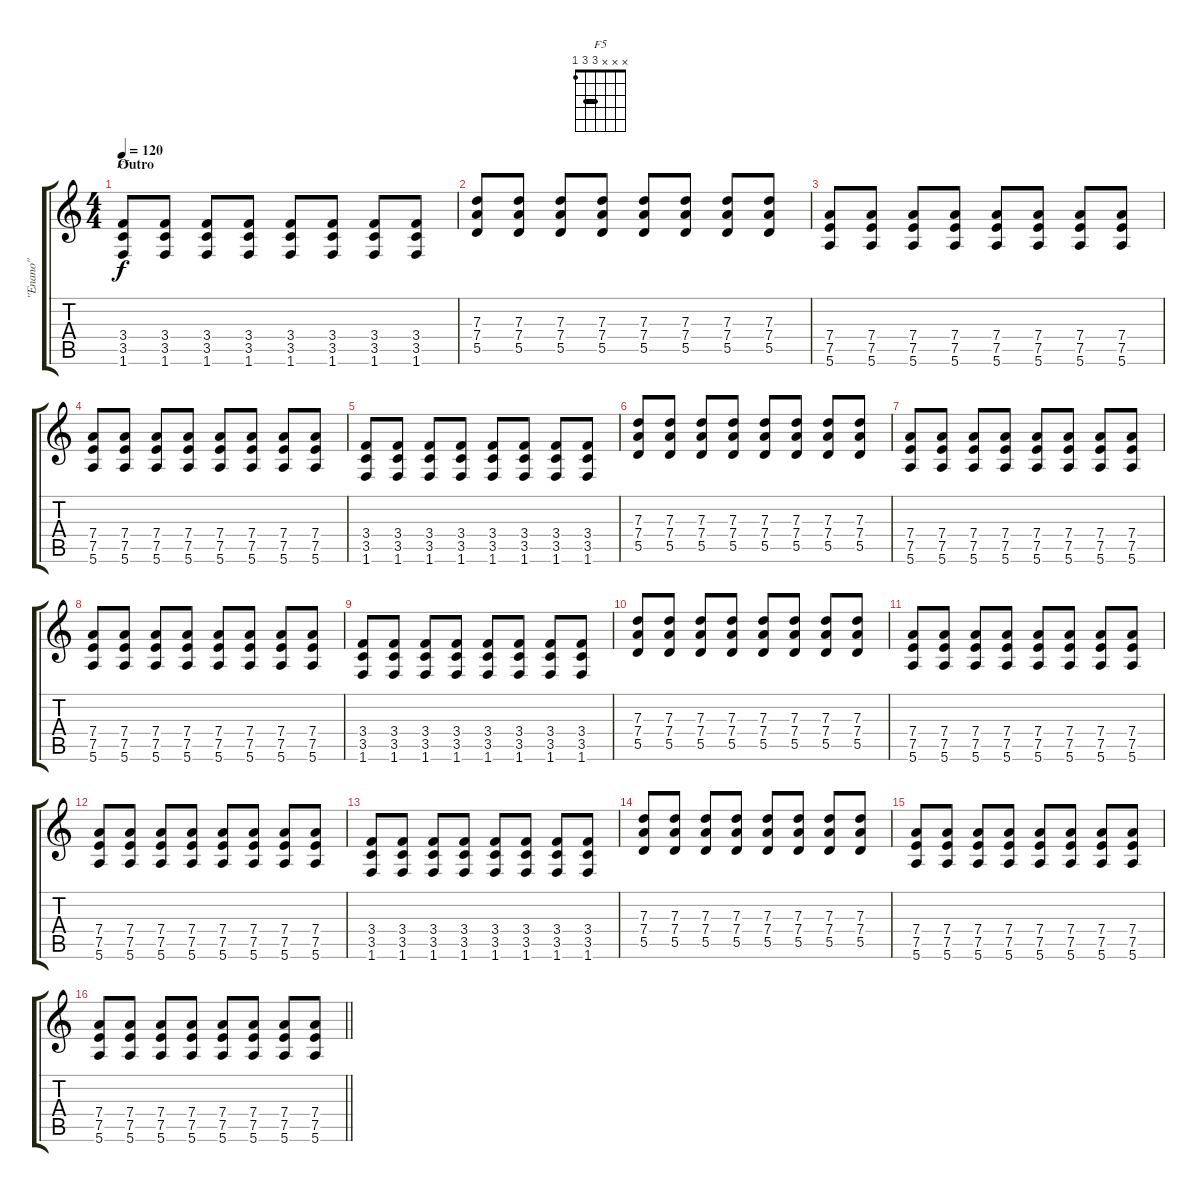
\track ("''Enano''" "''Enano''") {instrument electricguitarclean}
\staff {score tabs}
\tuning (E4 B3 G3 D3 A2 E2) {hide}
\chord ("F5" x x x 3 3 1) {barre 3}
\ts (4 4)
\section ("" "Outro")
\tempo 120
\clef g2
\ks c
(3.4 3.5 1.6).8{ch "F5" dy f} (3.4 3.5 1.6).8 (3.4 3.5 1.6).8 (3.4 3.5 1.6).8 (3.4 3.5 1.6).8 (3.4 3.5 1.6).8 (3.4 3.5 1.6).8 (3.4 3.5 1.6).8 |
(7.3 7.4 5.5).8 (7.3 7.4 5.5).8 (7.3 7.4 5.5).8 (7.3 7.4 5.5).8 (7.3 7.4 5.5).8 (7.3 7.4 5.5).8 (7.3 7.4 5.5).8 (7.3 7.4 5.5).8 |
(7.4 7.5 5.6).8 (7.4 7.5 5.6).8 (7.4 7.5 5.6).8 (7.4 7.5 5.6).8 (7.4 7.5 5.6).8 (7.4 7.5 5.6).8 (7.4 7.5 5.6).8 (7.4 7.5 5.6).8 |
(7.4 7.5 5.6).8 (7.4 7.5 5.6).8 (7.4 7.5 5.6).8 (7.4 7.5 5.6).8 (7.4 7.5 5.6).8 (7.4 7.5 5.6).8 (7.4 7.5 5.6).8 (7.4 7.5 5.6).8 |
(3.4 3.5 1.6).8 (3.4 3.5 1.6).8 (3.4 3.5 1.6).8 (3.4 3.5 1.6).8 (3.4 3.5 1.6).8 (3.4 3.5 1.6).8 (3.4 3.5 1.6).8 (3.4 3.5 1.6).8 |
(7.3 7.4 5.5).8 (7.3 7.4 5.5).8 (7.3 7.4 5.5).8 (7.3 7.4 5.5).8 (7.3 7.4 5.5).8 (7.3 7.4 5.5).8 (7.3 7.4 5.5).8 (7.3 7.4 5.5).8 |
(7.4 7.5 5.6).8 (7.4 7.5 5.6).8 (7.4 7.5 5.6).8 (7.4 7.5 5.6).8 (7.4 7.5 5.6).8 (7.4 7.5 5.6).8 (7.4 7.5 5.6).8 (7.4 7.5 5.6).8 |
(7.4 7.5 5.6).8 (7.4 7.5 5.6).8 (7.4 7.5 5.6).8 (7.4 7.5 5.6).8 (7.4 7.5 5.6).8 (7.4 7.5 5.6).8 (7.4 7.5 5.6).8 (7.4 7.5 5.6).8 |
(3.4 3.5 1.6).8 (3.4 3.5 1.6).8 (3.4 3.5 1.6).8 (3.4 3.5 1.6).8 (3.4 3.5 1.6).8 (3.4 3.5 1.6).8 (3.4 3.5 1.6).8 (3.4 3.5 1.6).8 |
(7.3 7.4 5.5).8 (7.3 7.4 5.5).8 (7.3 7.4 5.5).8 (7.3 7.4 5.5).8 (7.3 7.4 5.5).8 (7.3 7.4 5.5).8 (7.3 7.4 5.5).8 (7.3 7.4 5.5).8 |
(7.4 7.5 5.6).8 (7.4 7.5 5.6).8 (7.4 7.5 5.6).8 (7.4 7.5 5.6).8 (7.4 7.5 5.6).8 (7.4 7.5 5.6).8 (7.4 7.5 5.6).8 (7.4 7.5 5.6).8 |
(7.4 7.5 5.6).8 (7.4 7.5 5.6).8 (7.4 7.5 5.6).8 (7.4 7.5 5.6).8 (7.4 7.5 5.6).8 (7.4 7.5 5.6).8 (7.4 7.5 5.6).8 (7.4 7.5 5.6).8 |
(3.4 3.5 1.6).8 (3.4 3.5 1.6).8 (3.4 3.5 1.6).8 (3.4 3.5 1.6).8 (3.4 3.5 1.6).8 (3.4 3.5 1.6).8 (3.4 3.5 1.6).8 (3.4 3.5 1.6).8 |
(7.3 7.4 5.5).8 (7.3 7.4 5.5).8 (7.3 7.4 5.5).8 (7.3 7.4 5.5).8 (7.3 7.4 5.5).8 (7.3 7.4 5.5).8 (7.3 7.4 5.5).8 (7.3 7.4 5.5).8 |
(7.4 7.5 5.6).8 (7.4 7.5 5.6).8 (7.4 7.5 5.6).8 (7.4 7.5 5.6).8 (7.4 7.5 5.6).8 (7.4 7.5 5.6).8 (7.4 7.5 5.6).8 (7.4 7.5 5.6).8 |
\barLineRight lightlight
(7.4 7.5 5.6).8 (7.4 7.5 5.6).8 (7.4 7.5 5.6).8 (7.4 7.5 5.6).8 (7.4 7.5 5.6).8 (7.4 7.5 5.6).8 (7.4 7.5 5.6).8 (7.4 7.5 5.6).8
